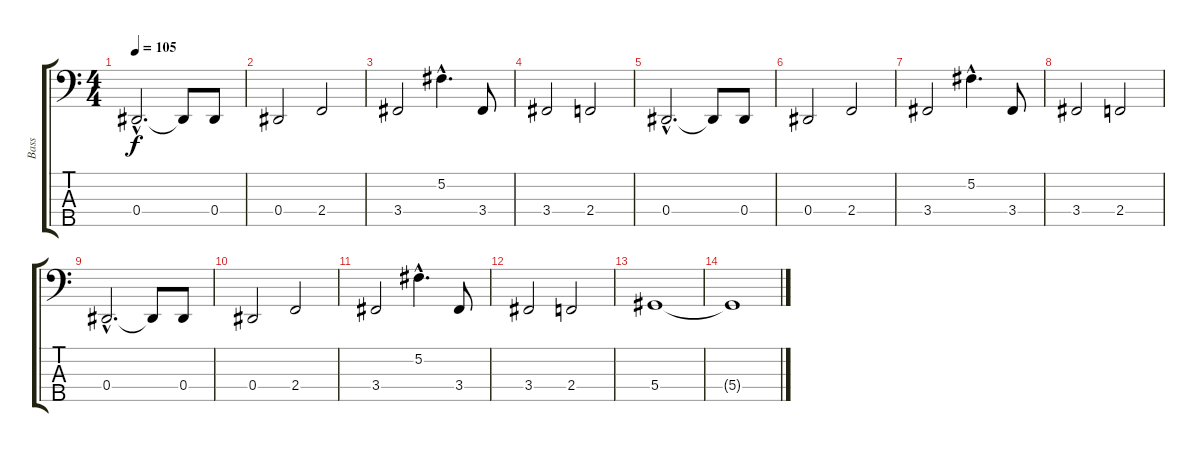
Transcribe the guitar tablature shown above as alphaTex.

\track ("Bass" "Bass") {instrument electricbassfinger}
\staff {score tabs}
\tuning (Gb2 Db2 Ab1 Eb1 Bb0) {hide}
\ts (4 4)
\tempo 105
\clef f4
\ks c
0.4{hac}.2{d dy f} 0.4{t}.8 0.4.8 |
0.4.2 2.4.2 |
3.4.2 5.2{hac}.4{d} 3.4.8 |
3.4.2 2.4.2 |
0.4{hac}.2{d} 0.4{t}.8 0.4.8 |
0.4.2 2.4.2 |
3.4.2 5.2{hac}.4{d} 3.4.8 |
3.4.2 2.4.2 |
0.4{hac}.2{d} 0.4{t}.8 0.4.8 |
0.4.2 2.4.2 |
3.4.2 5.2{hac}.4{d} 3.4.8 |
3.4.2 2.4.2 |
5.4.1 |
5.4{t}.1
